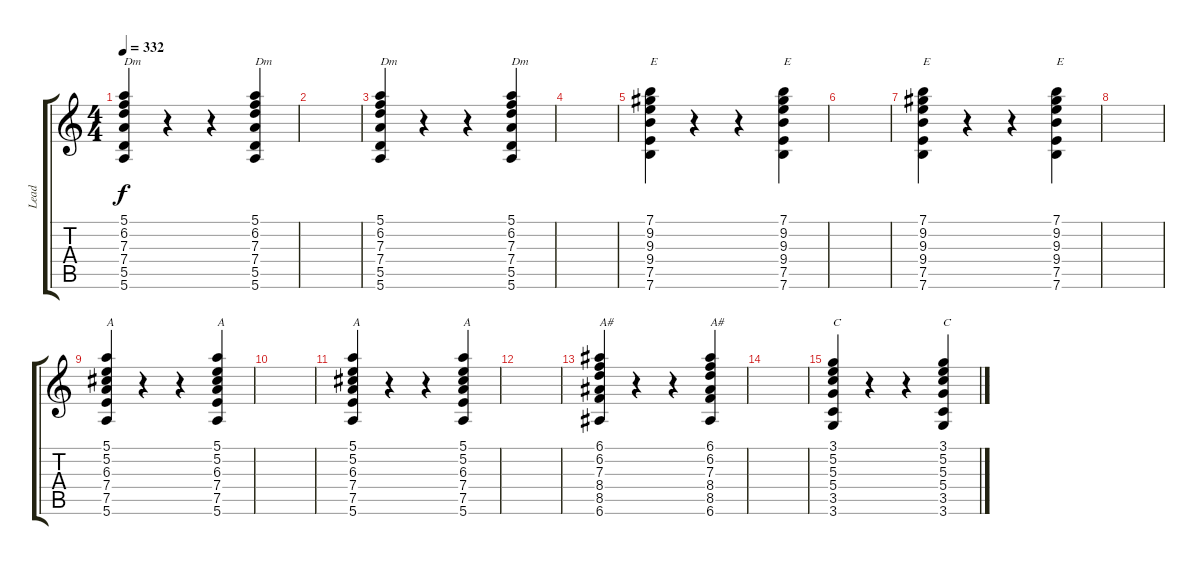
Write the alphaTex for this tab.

\track ("Lead" "Lead") {instrument distortionguitar}
\staff {score tabs}
\tuning (E4 B3 G3 D3 A2 E2) {hide}
\ts (4 4)
\tempo 332
\clef g2
\ks c
(5.1 6.2 7.3 7.4 5.5 5.6).4{txt "Dm" dy f} r.4 r.4 (5.1 6.2 7.3 7.4 5.5 5.6).4{txt "Dm"} |
|
(5.1 6.2 7.3 7.4 5.5 5.6).4{txt "Dm"} r.4 r.4 (5.1 6.2 7.3 7.4 5.5 5.6).4{txt "Dm"} |
|
(7.1 9.2 9.3 9.4 7.5 7.6).4{txt "E"} r.4 r.4 (7.1 9.2 9.3 9.4 7.5 7.6).4{txt "E"} |
|
(7.1 9.2 9.3 9.4 7.5 7.6).4{txt "E"} r.4 r.4 (7.1 9.2 9.3 9.4 7.5 7.6).4{txt "E"} |
|
(5.1 5.2 6.3 7.4 7.5 5.6).4{txt "A"} r.4 r.4 (5.1 5.2 6.3 7.4 7.5 5.6).4{txt "A"} |
|
(5.1 5.2 6.3 7.4 7.5 5.6).4{txt "A"} r.4 r.4 (5.1 5.2 6.3 7.4 7.5 5.6).4{txt "A"} |
|
(6.1 6.2 7.3 8.4 8.5 6.6).4{txt "A#"} r.4 r.4 (6.1 6.2 7.3 8.4 8.5 6.6).4{txt "A#"} |
|
(3.1 5.2 5.3 5.4 3.5 3.6).4{txt "C"} r.4 r.4 (3.1 5.2 5.3 5.4 3.5 3.6).4{txt "C"}
